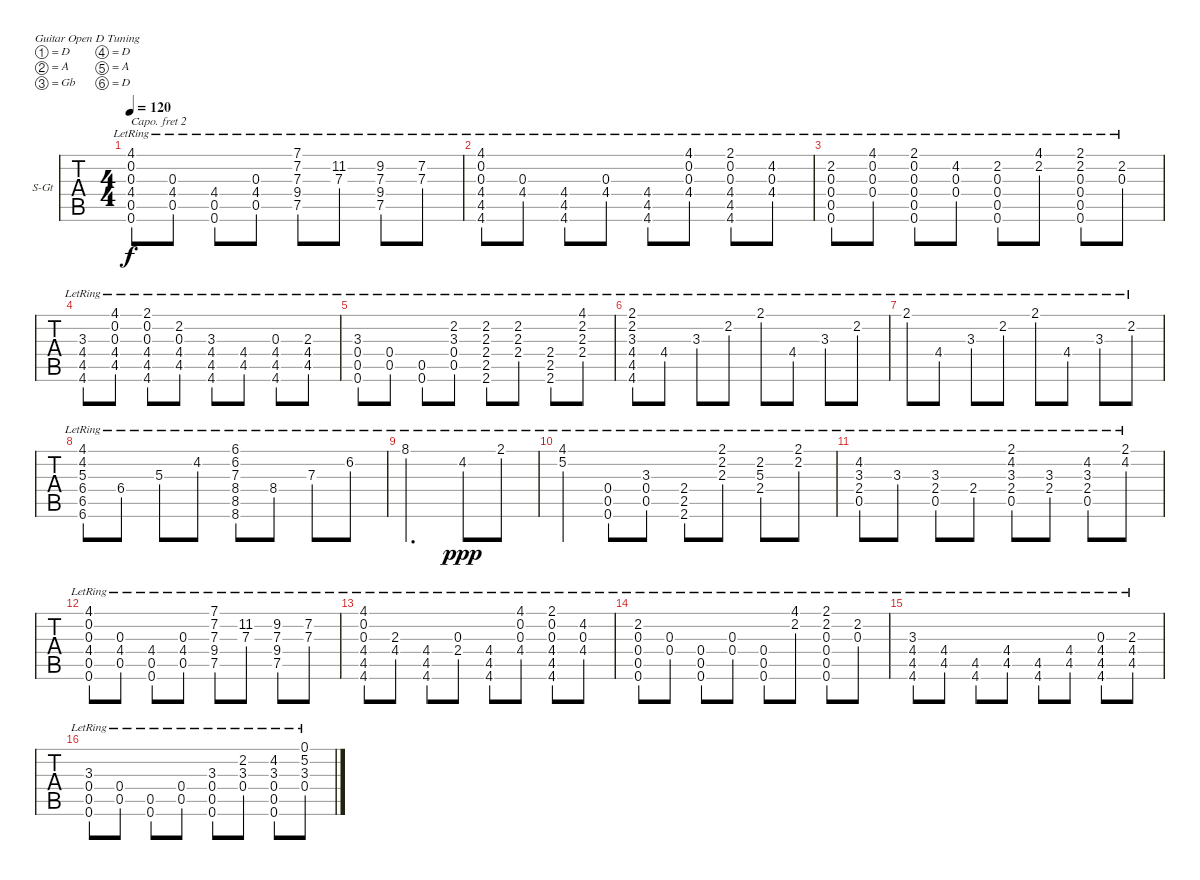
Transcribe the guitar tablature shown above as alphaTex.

\bracketExtendMode groupsimilarinstruments
\firstSystemTrackNameOrientation horizontal
\otherSystemsTrackNameOrientation horizontal
\track ("Òô¹ì 1" "S-Gt") {instrument acousticguitarsteel}
\staff {tabs}
\capo 2
\tuning (D4 A3 Gb3 D3 A2 D2)
\ts (4 4)
\tempo 120
\clef g2
\ks c
(4.1{lr} 0.2{lr} 0.3{lr} 4.4{lr} 0.5{lr} 0.6{lr}).8{dy f} (0.3{lr} 4.4{lr} 0.5{lr}).8 (4.4{lr} 0.5{lr} 0.6{lr}).8 (0.3{lr} 4.4{lr} 0.5{lr}).8 (7.1{lr} 7.2{lr} 7.3{lr} 9.4{lr} 7.5{lr}).8 (11.2{lr} 7.3{lr}).8 (9.2{lr} 7.3{lr} 9.4{lr} 7.5{lr}).8 (7.2{lr} 7.3{lr}).8 |
(4.1{lr} 0.2{lr} 0.3{lr} 4.4{lr} 4.5{lr} 4.6{lr}).8 (0.3{lr} 4.4{lr}).8 (4.4{lr} 4.5{lr} 4.6{lr}).8 (0.3{lr} 4.4{lr}).8 (4.4{lr} 4.5{lr} 4.6{lr}).8 (4.1{lr} 0.2{lr} 0.3{lr} 4.4{lr}).8 (2.1{lr} 0.2{lr} 0.3{lr} 4.4{lr} 4.5{lr} 4.6{lr}).8 (4.2{lr} 0.3{lr} 4.4{lr}).8 |
(2.2{lr} 0.3{lr} 0.4{lr} 0.5{lr} 0.6{lr}).8 (4.1{lr} 0.2{lr} 0.3{lr} 0.4{lr}).8 (2.1{lr} 0.2{lr} 0.3{lr} 0.4{lr} 0.5{lr} 0.6{lr}).8 (4.2{lr} 0.3{lr} 0.4{lr}).8 (2.2{lr} 0.3{lr} 0.4{lr} 0.5{lr} 0.6{lr}).8 (4.1{lr} 2.2{lr}).8 (2.1{lr} 2.2{lr} 0.3{lr} 0.4{lr} 0.5{lr} 0.6{lr}).8 (2.2{lr} 0.3{lr}).8 |
(3.3{lr} 4.4{lr} 4.5{lr} 4.6{lr}).8 (4.1{lr} 0.2{lr} 0.3{lr} 4.4{lr} 4.5{lr}).8 (2.1{lr} 0.2{lr} 0.3{lr} 4.4{lr} 4.5{lr} 4.6{lr}).8 (2.2{lr} 0.3{lr} 4.4{lr} 4.5{lr}).8 (3.3{lr} 4.4{lr} 4.5{lr} 4.6{lr}).8 (4.4{lr} 4.5{lr}).8 (0.3{lr} 4.4{lr} 4.5{lr} 4.6{lr}).8 (2.3{lr} 4.4{lr} 4.5{lr}).8 |
(3.3{lr} 0.4{lr} 0.5{lr} 0.6{lr}).8 (0.4{lr} 0.5{lr}).8 (0.5{lr} 0.6{lr}).8 (2.2{lr} 3.3{lr} 0.4{lr} 0.5{lr}).8 (2.2{lr} 2.3{lr} 2.4{lr} 2.5{lr} 2.6{lr}).8 (2.2{lr} 2.3{lr} 2.4{lr}).8 (2.4{lr} 2.5{lr} 2.6{lr}).8 (4.1{lr} 2.2{lr} 2.3{lr} 2.4{lr}).8 |
(2.1{lr} 2.2{lr} 3.3{lr} 4.4{lr} 4.5{lr} 4.6{lr}).8 4.4{lr}.8 3.3{lr}.8 2.2{lr}.8 2.1{lr}.8 4.4{lr}.8 3.3{lr}.8 2.2{lr}.8 |
2.1{lr}.8 4.4{lr}.8 3.3{lr}.8 2.2{lr}.8 2.1{lr}.8 4.4{lr}.8 3.3{lr}.8 2.2{lr}.8 |
(4.1{lr} 4.2{lr} 5.3{lr} 6.4{lr} 6.5{lr} 6.6{lr}).8 6.4{lr}.8 5.3{lr}.8 4.2{lr}.8 (6.1{lr} 6.2{lr} 7.3{lr} 8.4{lr} 8.5{lr} 8.6{lr}).8 8.4{lr}.8 7.3{lr}.8 6.2{lr}.8 |
8.1{lr}.2{d} 4.2{lr}.8{dy ppp} 2.1{lr}.8 |
(4.1{lr} 5.2{lr}).4 (0.4{lr} 0.5{lr} 0.6{lr}).8 (3.3{lr} 0.4{lr} 0.5{lr}).8 (2.4{lr} 2.5{lr} 2.6{lr}).8 (2.1{lr} 2.2{lr} 2.3{lr}).8 (2.2{lr} 5.3{lr} 2.4{lr}).8 (2.1{lr} 2.2{lr}).8 |
(4.2{lr} 3.3{lr} 2.4{lr} 0.5{lr}).8 3.3{lr}.8 (3.3{lr} 2.4{lr} 0.5{lr}).8 2.4{lr}.8 (2.1{lr} 4.2{lr} 3.3{lr} 2.4{lr} 0.5{lr}).8 (3.3{lr} 2.4{lr}).8 (4.2{lr} 3.3{lr} 2.4{lr} 0.5{lr}).8 (2.1{lr} 4.2{lr}).8 |
(4.1{lr} 0.2{lr} 0.3{lr} 4.4{lr} 0.5{lr} 0.6{lr}).8 (0.3{lr} 4.4{lr} 0.5{lr}).8 (4.4{lr} 0.5{lr} 0.6{lr}).8 (0.3{lr} 4.4{lr} 0.5{lr}).8 (7.1{lr} 7.2{lr} 7.3{lr} 9.4{lr} 7.5{lr}).8 (11.2{lr} 7.3{lr}).8 (9.2{lr} 7.3{lr} 9.4{lr} 7.5{lr}).8 (7.2{lr} 7.3{lr}).8 |
(4.1{lr} 0.2{lr} 0.3{lr} 4.4{lr} 4.5{lr} 4.6{lr}).8 (2.3{lr} 4.4{lr}).8 (4.4{lr} 4.5{lr} 4.6{lr}).8 (0.3{lr} 2.4{lr}).8 (4.4{lr} 4.5{lr} 4.6{lr}).8 (4.1{lr} 0.2{lr} 0.3{lr} 4.4{lr}).8 (2.1{lr} 0.2{lr} 0.3{lr} 4.4{lr} 4.5{lr} 4.6{lr}).8 (4.2{lr} 0.3{lr} 4.4{lr}).8 |
(2.2{lr} 0.3{lr} 0.4{lr} 0.5{lr} 0.6{lr}).8 (0.3{lr} 0.4{lr}).8 (0.4{lr} 0.5{lr} 0.6{lr}).8 (0.3{lr} 0.4{lr}).8 (0.4{lr} 0.5{lr} 0.6{lr}).8 (4.1{lr} 2.2{lr}).8 (2.1{lr} 2.2{lr} 0.3{lr} 0.4{lr} 0.5{lr} 0.6{lr}).8 (2.2{lr} 0.3{lr}).8 |
(3.3{lr} 4.4{lr} 4.5{lr} 4.6{lr}).8 (4.4{lr} 4.5{lr}).8 (4.5{lr} 4.6{lr}).8 (4.4{lr} 4.5{lr}).8 (4.5{lr} 4.6{lr}).8 (4.4{lr} 4.5{lr}).8 (0.3{lr} 4.4{lr} 4.5{lr} 4.6{lr}).8 (2.3{lr} 4.4{lr} 4.5{lr}).8 |
(3.3{lr} 0.4{lr} 0.5{lr} 0.6{lr}).8 (0.4{lr} 0.5{lr}).8 (0.5{lr} 0.6{lr}).8 (0.4{lr} 0.5{lr}).8 (3.3{lr} 0.4{lr} 0.5{lr} 0.6{lr}).8 (2.2{lr} 3.3{lr} 0.4{lr}).8 (4.2{lr} 3.3{lr} 0.4{lr} 0.5{lr} 0.6{lr}).8 (0.1{lr} 5.2{lr} 3.3{lr} 0.4{lr}).8
